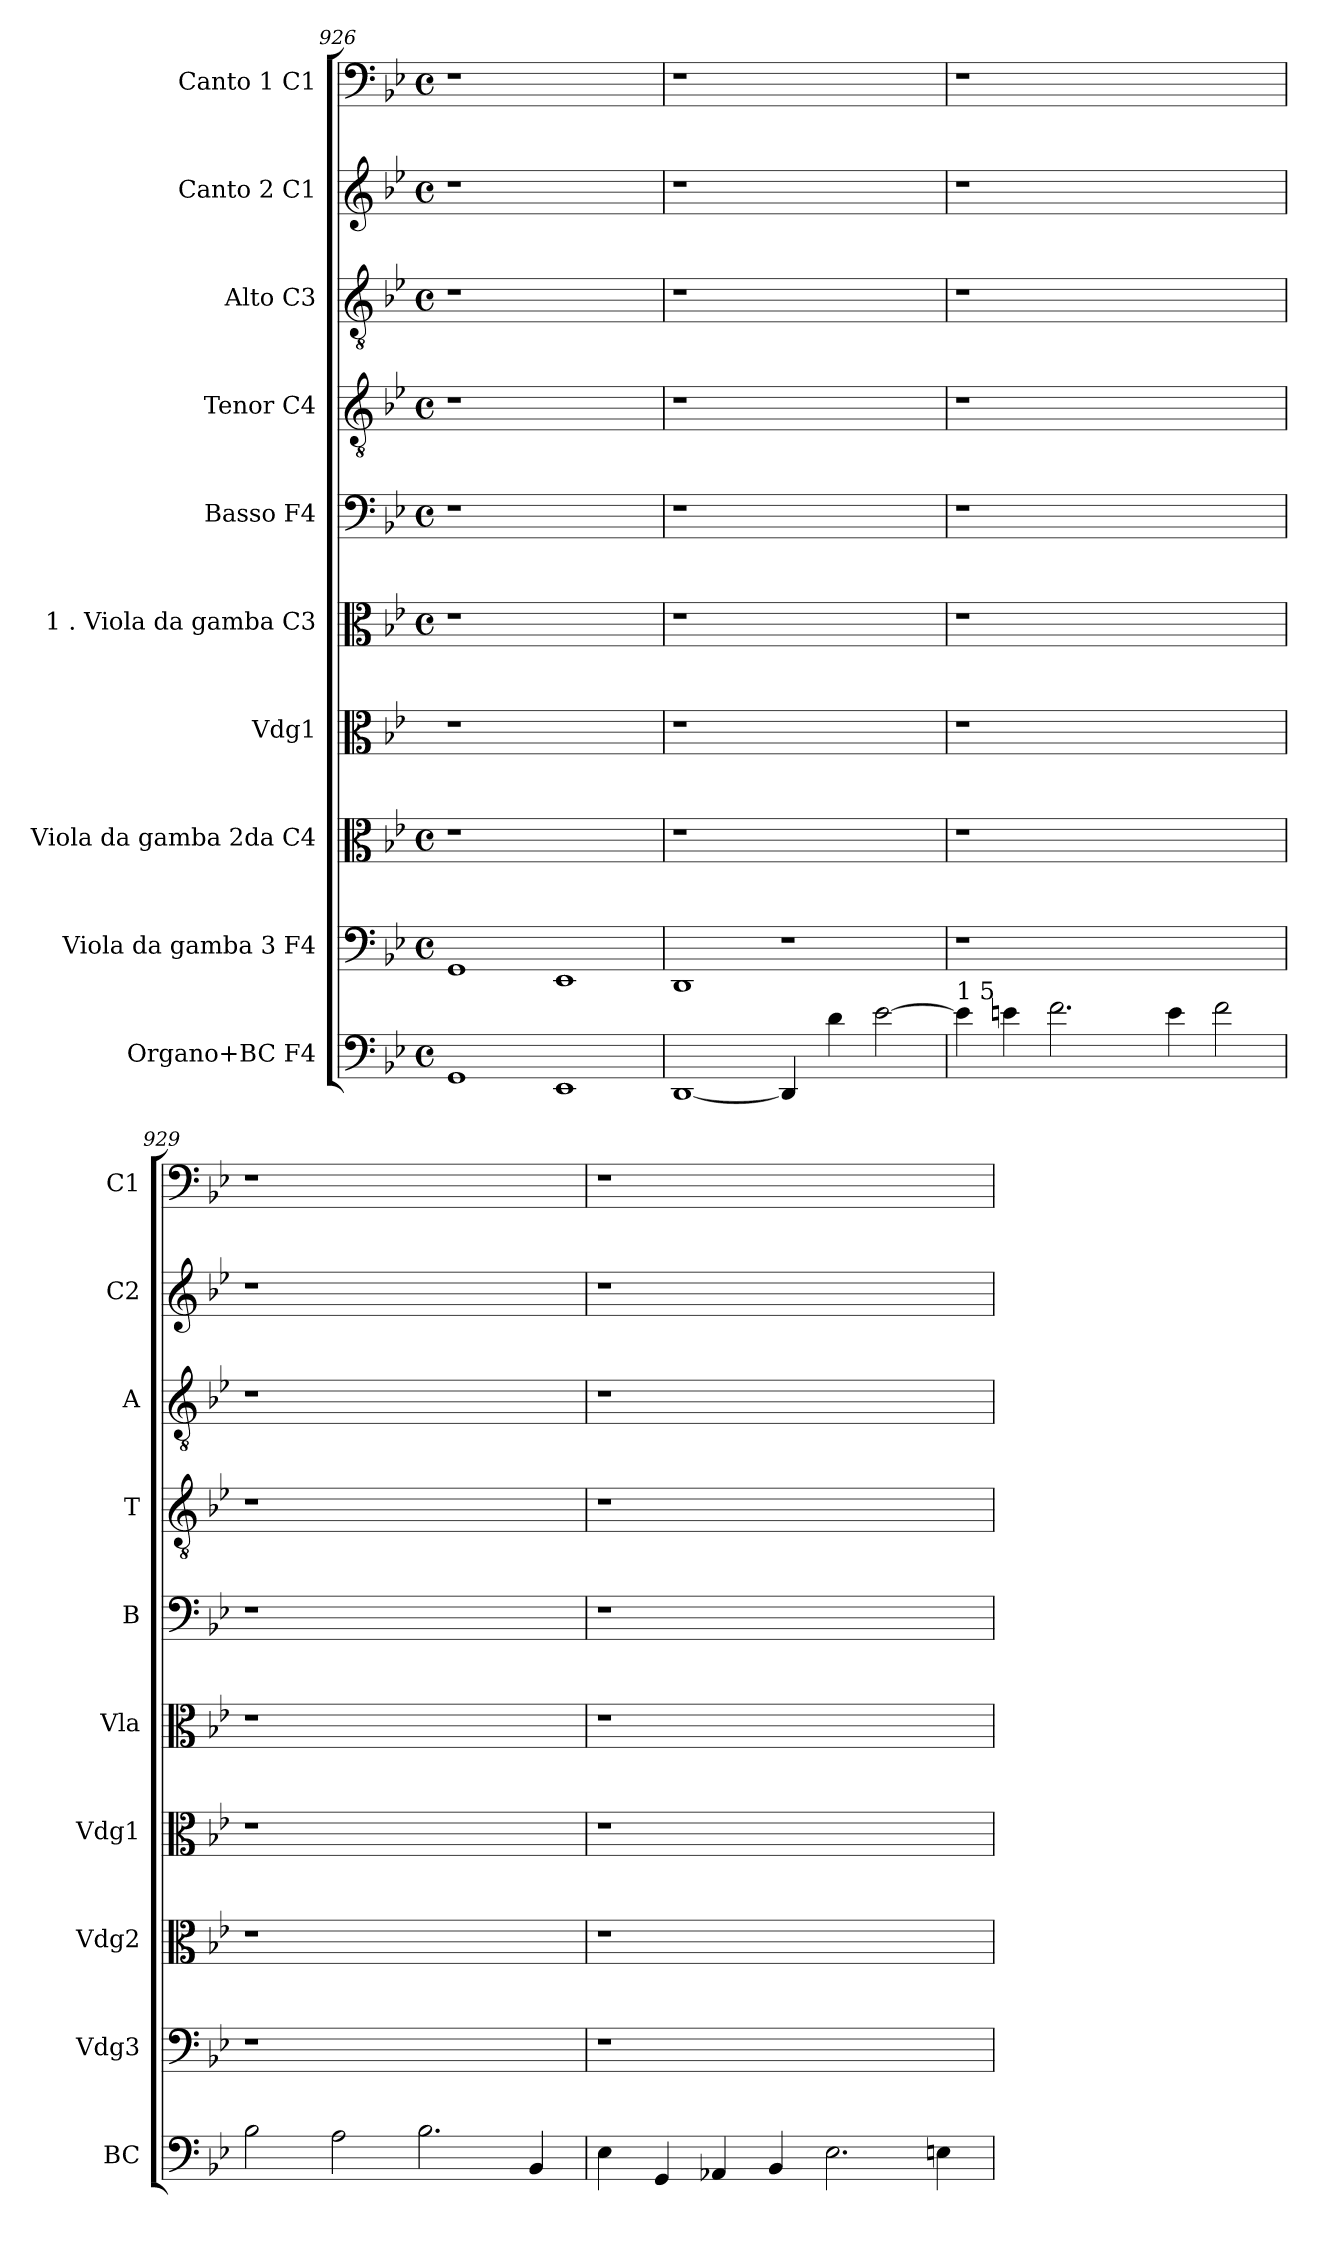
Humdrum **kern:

**kern	**kern	**kern	**kern	**kern	**kern	**kern	**kern	**kern	**kern
*part10	*part9	*part8	*part7	*part6	*part5	*part4	*part3	*part2	*part1
*staff10	*staff9	*staff8	*staff7	*staff6	*staff5	*staff4	*staff3	*staff2	*staff1
*I"Organo+BC F4	*I"Viola da gamba 3 F4	*I"Viola da gamba 2da C4	*I"Vdg1	*I"1 . Viola da gamba C3	*I"Basso F4	*I"Tenor C4	*I"Alto C3	*I"Canto 2 C1	*I"Canto 1 C1
*I'BC	*I'Vdg3	*I'Vdg2	*I'Vdg1	*I'Vla	*I'B	*I'T	*I'A	*I'C2	*I'C1
*clefF4	*clefF4	*clefC3	*clefC3	*clefC3	*clefF4	*clefGv2	*clefGv2	*clefG2	*clefF4
*k[b-e-]	*k[b-e-]	*k[b-e-]	*k[b-e-]	*k[b-e-]	*k[b-e-]	*k[b-e-]	*k[b-e-]	*k[b-e-]	*k[b-e-]
*B-:	*B-:	*B-:	*B-:	*B-:	*B-:	*B-:	*B-:	*B-:	*B-:
*M4/4	*M4/4	*M4/4	*	*M4/4	*M4/4	*M4/4	*M4/4	*M4/4	*M4/4
*met(c)	*met(c)	*met(c)	*	*met(c)	*met(c)	*met(c)	*met(c)	*met(c)	*met(c)
=926	=926	=926	=926	=926	=926	=926	=926	=926	=926
1GG	1GG	1r	1r	1r	1r	1r	1r	1r	1r
1EE-	1EE-	1ryy	1ryy	1ryy	1ryy	1ryy	1ryy	1ryy	1ryy
=927	=927	=927	=927	=927	=927	=927	=927	=927	=927
[<1DD	1DD	1r	1r	1r	1r	1r	1r	1r	1r
4DD/]	1r	1ryy	1ryy	1ryy	1ryy	1ryy	1ryy	1ryy	1ryy
4d\	.	.	.	.	.	.	.	.	.
[<2e-\	.	.	.	.	.	.	.	.	.
!!LO:LB:g=z
=928	=928	=928	=928	=928	=928	=928	=928	=928	=928
!LO:TX:a:t=1 5	!	!	!	!	!	!	!	!	!
4e-\]	1r	1r	1r	1r	1r	1r	1r	1r	1r
4en\	.	.	.	.	.	.	.	.	.
2.f\	.	.	.	.	.	.	.	.	.
.	1ryy	1ryy	1ryy	1ryy	1ryy	1ryy	1ryy	1ryy	1ryy
4e\	.	.	.	.	.	.	.	.	.
2f\	.	.	.	.	.	.	.	.	.
=929	=929	=929	=929	=929	=929	=929	=929	=929	=929
2B-\	1r	1r	1r	1r	1r	1r	1r	1r	1r
2A\	.	.	.	.	.	.	.	.	.
2.B-\	1ryy	1ryy	1ryy	1ryy	1ryy	1ryy	1ryy	1ryy	1ryy
4BB-/	.	.	.	.	.	.	.	.	.
=930	=930	=930	=930	=930	=930	=930	=930	=930	=930
4E-\	1r	1r	1r	1r	1r	1r	1r	1r	1r
4GG/	.	.	.	.	.	.	.	.	.
4AA-X/	.	.	.	.	.	.	.	.	.
4BB-/	.	.	.	.	.	.	.	.	.
2.E-\	1ryy	1ryy	1ryy	1ryy	1ryy	1ryy	1ryy	1ryy	1ryy
4En\	.	.	.	.	.	.	.	.	.
=	=	=	=	=	=	=	=	=	=
*-	*-	*-	*-	*-	*-	*-	*-	*-	*-
